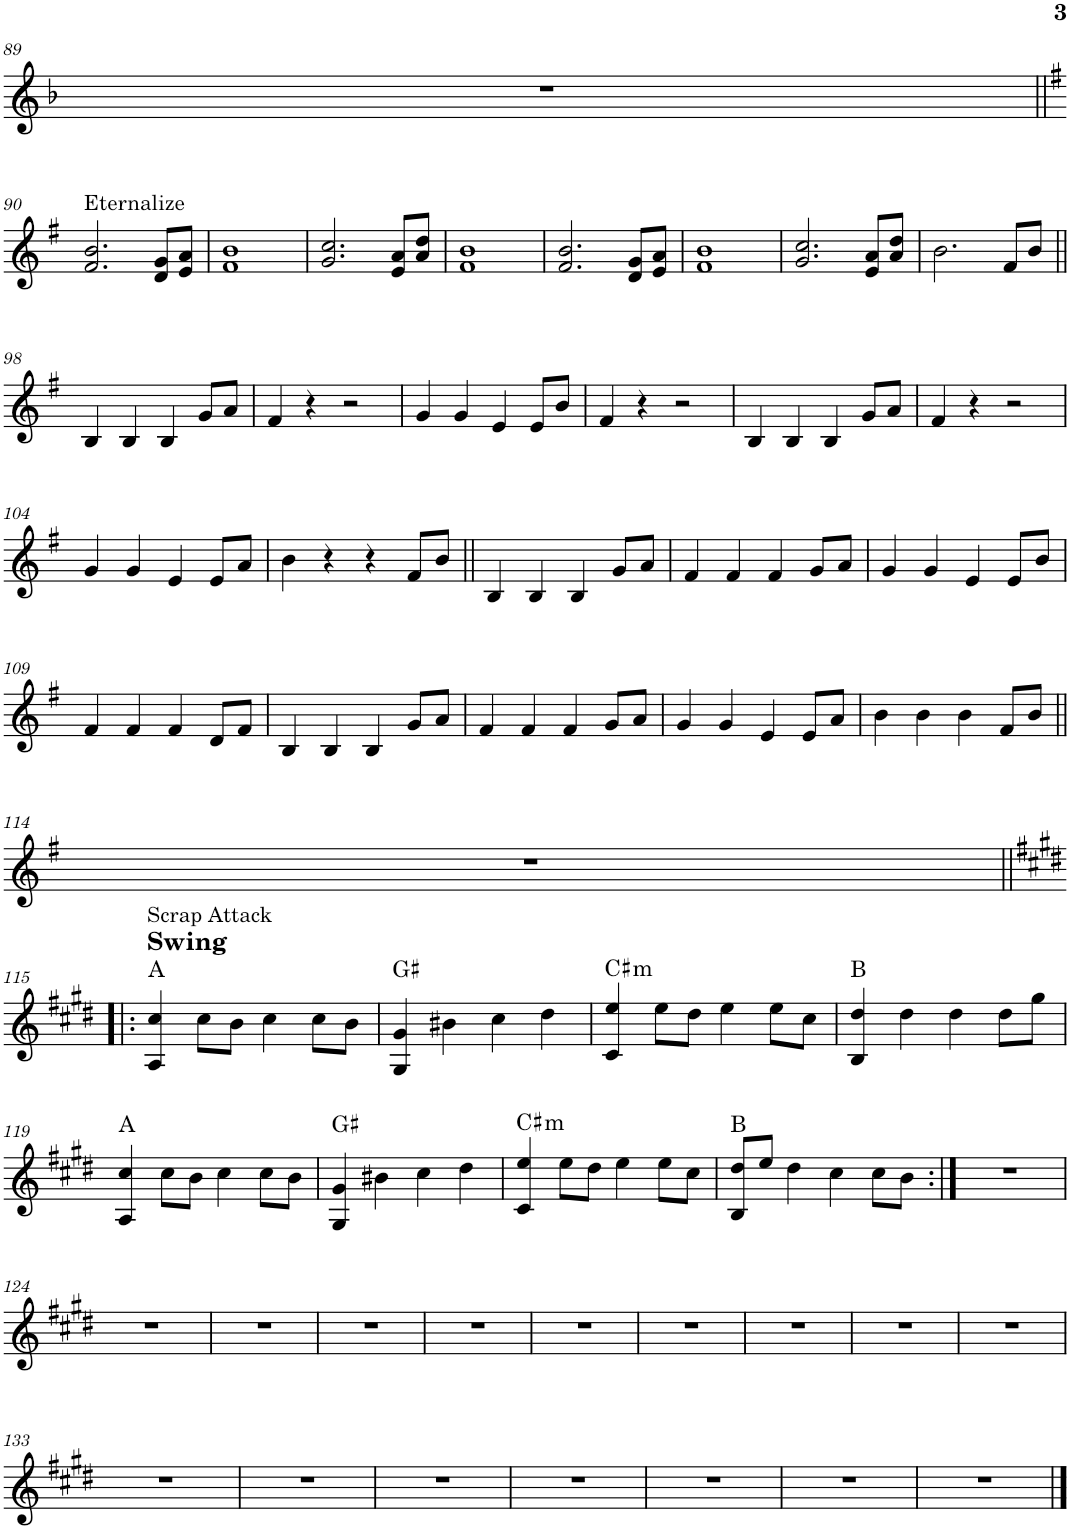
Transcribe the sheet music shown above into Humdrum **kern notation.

**kern	**harte
*part1	*part1
*staff1	*
*I"Bb Trumpet	*
*I'Bb Tpt.	*
!!LO:PB:g=z
*clefG2	*
*Trd1c2	*
*k[b-]	*
*M4/4	*
=89	=89
1r	.
!!LO:LB:g=z
=90||	=90||
*k[f#]	*
!LO:TX:a:t=Eternalize	!
2.f#/ 2.b/	.
8d/ 8g/L	.
8e/ 8a/J	.
=91	=91
1f# 1b	.
=92	=92
2.g/ 2.cc/	.
8e/ 8a/L	.
8a/ 8dd/J	.
=93	=93
1f# 1b	.
=94	=94
2.f#/ 2.b/	.
8d/ 8g/L	.
8e/ 8a/J	.
=95	=95
1f# 1b	.
=96	=96
2.g/ 2.cc/	.
8e/ 8a/L	.
8a/ 8dd/J	.
=97	=97
2.b\	.
8f#/L	.
8b/J	.
!!LO:LB:g=z
=98||	=98||
4B/	.
4B/	.
4B/	.
8g/L	.
8a/J	.
=99	=99
4f#/	.
4r	.
2r	.
=100	=100
4g/	.
4g/	.
4e/	.
8e/L	.
8b/J	.
=101	=101
4f#/	.
4r	.
2r	.
=102	=102
4B/	.
4B/	.
4B/	.
8g/L	.
8a/J	.
=103	=103
4f#/	.
4r	.
2r	.
!!LO:LB:g=z
=104	=104
4g/	.
4g/	.
4e/	.
8e/L	.
8a/J	.
=105	=105
4b\	.
4r	.
4r	.
8f#/L	.
8b/J	.
=106||	=106||
4B/	.
4B/	.
4B/	.
8g/L	.
8a/J	.
=107	=107
4f#/	.
4f#/	.
4f#/	.
8g/L	.
8a/J	.
=108	=108
4g/	.
4g/	.
4e/	.
8e/L	.
8b/J	.
!!LO:LB:g=z
=109	=109
4f#/	.
4f#/	.
4f#/	.
8d/L	.
8f#/J	.
=110	=110
4B/	.
4B/	.
4B/	.
8g/L	.
8a/J	.
=111	=111
4f#/	.
4f#/	.
4f#/	.
8g/L	.
8a/J	.
=112	=112
4g/	.
4g/	.
4e/	.
8e/L	.
8a/J	.
=113	=113
4b\	.
4b\	.
4b\	.
8f#/L	.
8b/J	.
!!LO:LB:g=z
=114||	=114||
1r	.
!!LO:LB:g=z
=115!|:	=115!|:
*k[f#c#g#d#]	*
!LO:TX:a:B:t=Swing	!
!LO:TX:a:t=Scrap Attack	!
4A/ 4cc#/	A:maj
8cc#\L	.
8b\J	.
4cc#\	.
8cc#\L	.
8b\J	.
=116	=116
4G#/ 4g#/	G#:maj
4b#X\	.
4cc#\	.
4dd#\	.
=117	=117
!	!LO:H:kt=m
4c#/ 4ee/	C#:min
8ee\L	.
8dd#\J	.
4ee\	.
8ee\L	.
8cc#\J	.
=118	=118
4B/ 4dd#/	B:maj
4dd#\	.
4dd#\	.
8dd#\L	.
8gg#\J	.
!!LO:LB:g=z
=119	=119
4A/ 4cc#/	A:maj
8cc#\L	.
8b\J	.
4cc#\	.
8cc#\L	.
8b\J	.
=120	=120
4G#/ 4g#/	G#:maj
4b#X\	.
4cc#\	.
4dd#\	.
=121	=121
!	!LO:H:kt=m
4c#/ 4ee/	C#:min
8ee\L	.
8dd#\J	.
4ee\	.
8ee\L	.
8cc#\J	.
=122	=122
8B/ 8dd#/L	B:maj
8ee/J	.
4dd#\	.
4cc#\	.
8cc#\L	.
8b\J	.
=123:|!	=123:|!
1r	.
!!LO:LB:g=z
=124	=124
1r	.
=125	=125
1r	.
=126	=126
1r	.
=127	=127
1r	.
=128	=128
1r	.
=129	=129
1r	.
=130	=130
1r	.
=131	=131
1r	.
=132	=132
1r	.
!!LO:LB:g=z
=133	=133
1r	.
=134	=134
1r	.
=135	=135
1r	.
=136	=136
1r	.
=137	=137
1r	.
=138	=138
1r	.
=139	=139
1r	.
==	==
*-	*-
